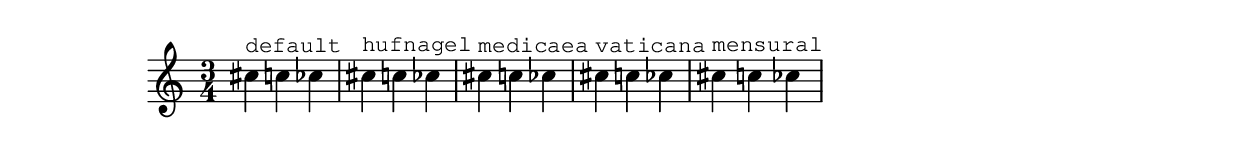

\header {
texidoc = "@cindex Ancient Accidentals
Accidentals are available in different ancient styles, which all
are collected here.
"
}

\version "2.11.51"

\relative c'' {
      \time 3/4
      % FIXME: standard vs default, alteration-FOO vs FOO-alteration
      \override Staff.Accidental #'glyph-name-alist = #standard-alteration-glyph-name-alist
      cis^\markup { \typewriter default } c ces  

      \override Staff.Accidental #'glyph-name-alist = #alteration-hufnagel-glyph-name-alist
      cis^\markup { \typewriter hufnagel } c ces  

      \override Staff.Accidental #'glyph-name-alist = #alteration-medicaea-glyph-name-alist
      cis^\markup { \typewriter medicaea } c ces  

      \override Staff.Accidental #'glyph-name-alist = #alteration-vaticana-glyph-name-alist
      cis^\markup { \typewriter vaticana } c ces  

      \override Staff.Accidental #'glyph-name-alist = #alteration-mensural-glyph-name-alist
      cis^\markup { \typewriter mensural } c ces  
}
